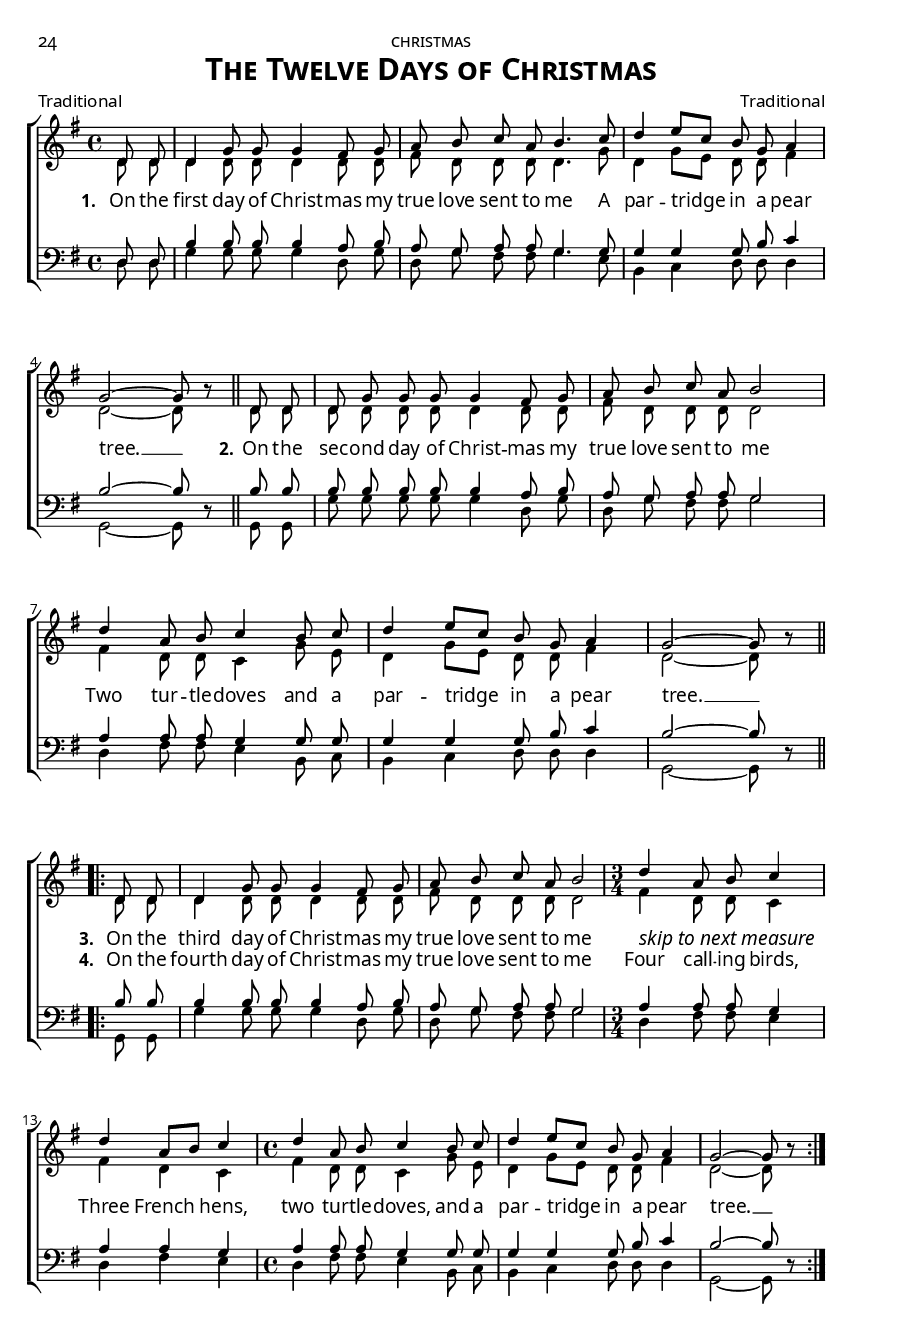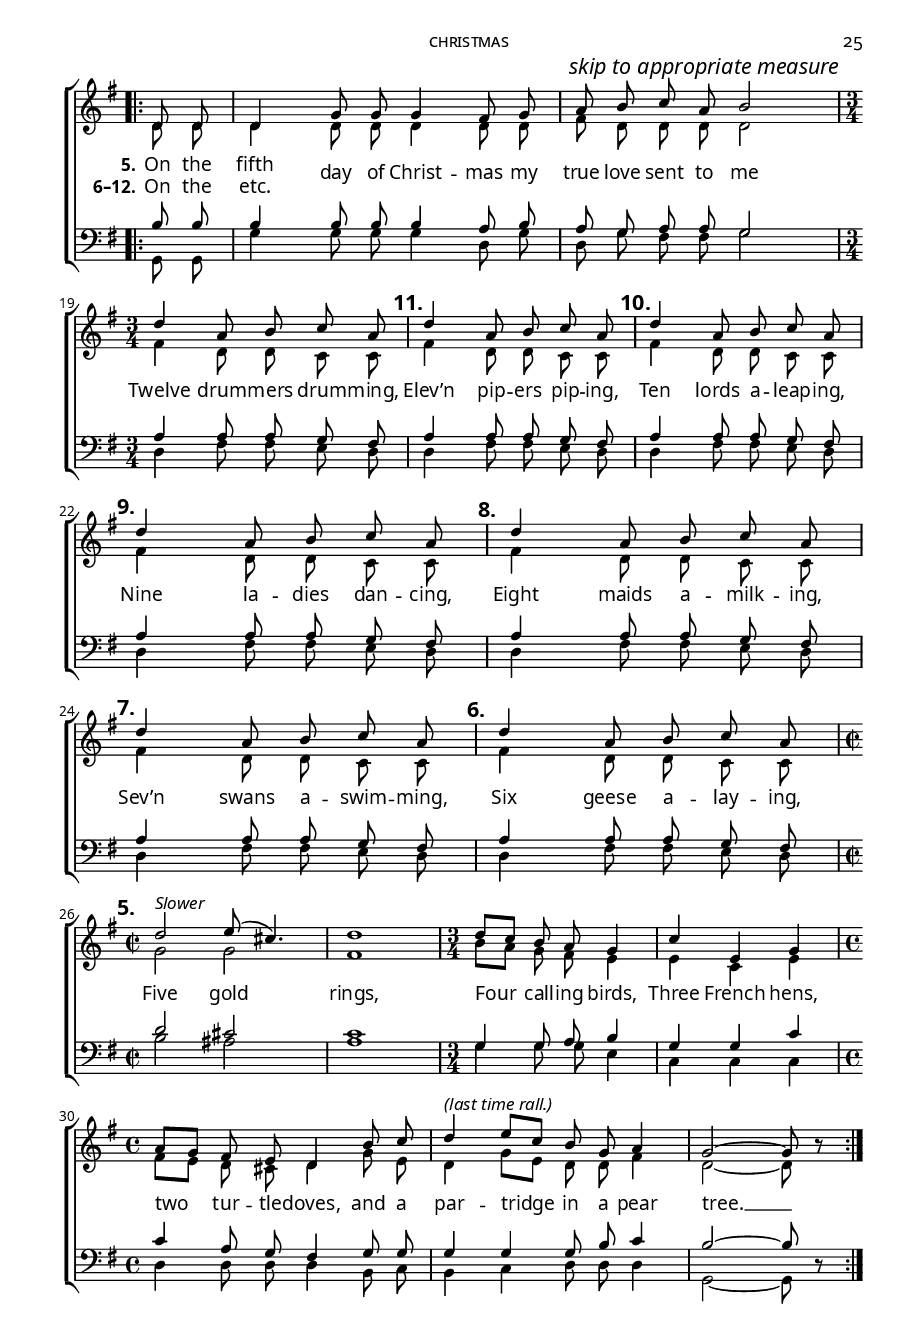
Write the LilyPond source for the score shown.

\version "2.14.2"
\include "util.ly"
#(set-global-staff-size 15) \paper{ #(define fonts (make-pango-font-tree "GoudyOlSt BT" "Garamond Premier Pro" "Garamond Premier Pro" (/ 15 20))) }
\header {
  title = \markup{\override #'(font-name . "Garamond Premier Pro Semibold"){ \abs-fontsize #15 \smallCapsOldStyle"The Twelve Days of Christmas"}}
  poet = \markup\oldStyleNum"Traditional"
  composer = \markup\oldStyleNum"Traditional"
  %arranger = \markup\oldStyleNum"Edited by Benjamin Bloomfield (1984–)"
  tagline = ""
}
\paper {
  %print-all-headers = ##f
  paper-height = 9\in
  paper-width = 6\in
  indent = 0\in
  %system-system-spacing = #'((basic-distance . 10) (padding . 0))
  %system-system-spacing =
  %  #'((basic-distance . 0)
  %     (minimum-distance . 0)
  %     (padding . -0.35)
  %     (stretchability . 100))
  ragged-last-bottom = ##f
  ragged-bottom = ##f
  two-sided = ##t
  inner-margin = 0.5\in
  outer-margin = 0.25\in
  top-margin = 0.25\in
  bottom-margin = 0.25\in
  first-page-number = #024
  print-first-page-number = ##t
  headerLine = \markup{\override #'(font-name . "Garamond Premier Pro") \smallCapsOldStyle"christmas"}
  oddHeaderMarkup = \markup\fill-line{
     \override #'(font-name . "Garamond Premier Pro")\abs-fontsize #8.5
     \combine 
        \fill-line{"" \on-the-fly #print-page-number-check-first
        \oldStylePageNum""
        }
        \fill-line{\headerLine}
  }
  evenHeaderMarkup = \markup {
     \override #'(font-name . "Garamond Premier Pro")\abs-fontsize #8.5
     \combine
        \on-the-fly #print-page-number-check-first
        \oldStylePageNum""
        \fill-line{\headerLine}
  }
}
global = {
  \key g \major
  \time 4/4
  \autoBeamOff
  \override DynamicLineSpanner #'staff-padding = #0.0
  \override DynamicLineSpanner #'Y-extent = #'(-1 . 1)
}

sopMusic = \relative c' {
  \partial 4 d8 d |
  d4 g8 g g4 fis8 g |
  a b c a b4. c8 |
  
  d4 e8[ c] b g a4 | \break
  g2~ g8 b\rest \bar "||"
  d,8 d |
  d8 g g g g4 fis8 g |
  
  a b c a b2 | \break
  d4 a8 b c4 b8 c |
  d4 e8[ c] b g a4 |
  g2~g8 b\rest | \break
  
  \repeat volta 2 {
    d,8 d |
    d4 g8 g g4 fis8 g |
    a b c a b2 |
    \time 3/4 d4 a8 b c4 |
    d4 a8[ b] c4 |
    \time 4/4
    
    d4 a8 b c4 b8 c |
    d4 e8[ c] b g a4 |
    g2~g8 b8\rest |
  }
  \break
  
  %5th verse
    \repeat volta 2 {
    \partial 4 d,8 d |
    d4 g8 g g4 fis8 g |
    a b c a b2 | \break
    \once \override Score.RehearsalMark #'break-visibility = #end-of-line-visible
    \once \override Score.RehearsalMark #'self-alignment-X = #RIGHT
    \mark\markup\italic"skip to appropriate measure"

    
    \time 3/4
    d4 a8 b c a |
    \mark\markup\bold"11."
    d4 a8 b c a |
    \mark\markup\bold"10."
    d4 a8 b c a |
    \mark\markup\bold"9."
    d4 a8 b c a |
    \mark\markup\bold"8."
    d4 a8 b c a |
    \mark\markup\bold"7."
    d4 a8 b c a |
    \mark\markup\bold"6."
    d4 a8 b c a |
    \break
    \time 2/2
    \mark\markup\bold"5."    
    d2^\markup\italic"Slower" e8( cis4.) |
    d1 |
    
    \time 3/4 d8[ c] b a g4 |
    c e, g |
    \time 4/4 a8[ g] fis e d4 b'8 c |
    
    d4^\markup\italic"(last time rall.)" e8[ c] b g a4 |
    \partial 4*3 g2~g8 b8\rest
  }
}
sopWords = \lyricmode {
  
}

altoMusic = \relative c' {
  d8 d |
  d4 d8 d d4 d8 d |
  fis d d d d4. g8 |
  
  d4 g8[ e] d d fis4 |
  d2~d8 s |
  d d |
  d d d d d4 d8 d |
  
  fis d d d d2 |
  fis4 d8 d c4 g'8 e |
  d4 g8[ e] d d fis4 |
  d2~d8 s |
  
  d d |
  d4 d8 d d4 d8 d |
  fis d d d d2 |
  fis4 d8 d c4 |
  fis4 d4 c4 |
  
  fis4 d8 d c4 g'8 e |
  d4 g8[ e] d d fis4 |
  d2~d8 s |
  
  
  %new stuff 5th verse
  d8 d |
  d4 d8 d d4 d8 d |
  fis d d d d2 |
  
  \repeat unfold 7 {fis4 d8 d c c |}
  
  g'2 g |
  fis1 |
  
  b8[ a] g fis e4 |
  e c e |
  fis8[ e] d8 cis d4 g8 e |
  d4 g8[ e] d d fis4 |
  d2~d8 s |
}
dropLyrics =
{
    \override LyricText #'extra-offset = #'(0 . -1.4)
    \override LyricHyphen #'extra-offset = #'(0 . -1.4)
    \override LyricExtender #'extra-offset = #'(0 . -1.4)
}

altoWords = \lyricmode {
  \dropLyricsIV
  \set stanza = #"1. "
  On the first day of Christ -- mas my true love sent to me
  A par -- tridge in a pear tree. __
  \set stanza = #"2."
  On the sec -- ond day of Christ -- mas my true love sent to me
  Two tur -- tle -- doves and a par -- tridge in a pear tree. __
  
  \set stanza = #"3. "
  On the third day of Christ -- mas my true love sent to me
  \markup\italic"skip to next measure" _ _ _
  Three French hens,
  two tur -- tle -- doves, and a par -- tridge in a pear tree. __
  
  \set stanza = #"5."
  On the fifth \dropLyrics day of Christ -- mas my true love sent to me \raiseLyrics
  
  Twelve drum -- mers drum -- ming,
  Elev’n pip -- ers pip -- ing,
  Ten lords a -- leap -- ing,
  Nine la -- dies dan -- cing,
  Eight maids a -- milk -- ing,
  Sev’n swans a -- swim -- ming,
  Six geese a -- lay -- ing,
  
  Five gold rings,
  Four call -- ing birds,
  Three French hens,
  two tur -- tle -- doves, and a par -- tridge in a pear tree. __
  

}
altoWordsII = \lyricmode {
  \dropLyricsIV
%\markup\italic
  \repeat unfold 46 \skip1
  \set stanza = #"4. "
  On the fourth day of Christ -- mas my true love sent to me
  Four call -- ing birds,
  %Three French hens,
  %two tur -- tle -- doves, and a par -- tridge in a pear tree. __
  
  \repeat unfold 15 \skip1
  \set stanza = #"6–12."
  On the "etc."
}
altoWordsIII = \lyricmode {
  \set stanza = #"3. "
  \set ignoreMelismata = ##t
}
altoWordsIV = \lyricmode {
  \set stanza = #"4. "
  \set ignoreMelismata = ##t
}
altoWordsV = \lyricmode {
  \set stanza = #"5. "
  \set ignoreMelismata = ##t
}
altoWordsVI = \lyricmode {
  \set stanza = #"6. "
  \set ignoreMelismata = ##t
}
tenorMusic = \relative c {
  d8 d |
  b'4 b8 b b4 a8 b |
  a g a a g4. g8 |
  
  g4 g g8 b c4 |
  b2~ b8 s |
  b8 b |
  b b b b b4 a8 b |
  
  a g a a g2 |
  a4 a8 a g4 g8 g |
  g4 g g8 b c4 |
  b2~ b8 s |
  
  b8 b |
  b4 b8 b b4 a8 b |
  a g a a g2 |
  a4 a8 a g4 |
  a4 a4 g4 |
  
  a4 a8 a g4 g8 g |
  g4 g g8 b c4 |
  b2~b8 s |
  
  
  %5th verse
  b8 b |
  b4 b8 b b4 a8 b |
  a g a a g2 |
  
  \repeat unfold 7 {a4 a8 a g fis |}
  
  d'2 cis |
  c1 |
  
  g4 g8 a b4 |
  g g c |
  c a8 g fis4 g8 g
  g4 g g8 b c4 |
  b2~b8 s |
}
tenorWords = \lyricmode {

}

bassMusic = \relative c {
  d8 d |
  g4 g8 g g4 d8 g |
  d g fis fis g4. e8 |
  
  b4 c d8 d d4 |
  g,2~g8 d'\rest |
  g,8 g |
  g' g g g g4 d8 g |
  
  d g fis fis g2 |
  d4 fis8 fis e4 b8 c |
  b4 c d8 d d4 |
  g,2~g8 d'\rest |
  
  g,8 g |
  g'4 g8 g g4 d8 g |
  d g fis fis g2 |
  d4 fis8 fis e4 |
  d4 fis4 e4 |
  
  d fis8 fis e4 b8 c |
  b4 c d8 d d4 |
  g,2~ g8 d'\rest |
  
  %5th verse
  g,8 g |
  g'4 g8 g g4 d8 g |
  d g fis fis g2 |
  
  \repeat unfold 7 {d4 fis8 fis e d |}
  
  b'2 ais |
  a1 |
  
  g4 g8 g e4 |
  c c c |
  d d8 d d4 b8 c |
  b4 c d8 d d4 |
  g,2~ g8 d'\rest |
}
bassWords = \lyricmode {

}

pianoRH = \relative c' {
  
}
pianoLH = \relative c' {
  
}

\score {
  <<
   \new ChoirStaff <<
    \new Staff = women <<
      \new Voice = "sopranos" { \voiceOne << \global \sopMusic >> }
      \new Voice = "altos" { \voiceTwo << \global \altoMusic >> }
    >>
    \new Lyrics \with { alignAboveContext = #"women" \override VerticalAxisGroup #'nonstaff-relatedstaff-spacing = #'((basic-distance . 1))} \lyricsto "sopranos" \sopWords
    \new Lyrics = "altosVI"  \with { alignBelowContext = #"women" } \lyricsto "altos" \altoWordsVI
    \new Lyrics = "altosV"  \with { alignBelowContext = #"women" } \lyricsto "altos" \altoWordsV
    \new Lyrics = "altosIV"  \with { alignBelowContext = #"women" } \lyricsto "altos" \altoWordsIV
    \new Lyrics = "altosIII"  \with { alignBelowContext = #"women" } \lyricsto "altos" \altoWordsIII
    \new Lyrics = "altosII"  \with { alignBelowContext = #"women" } \lyricsto "altos" \altoWordsII
    \new Lyrics = "altos"  \with { alignBelowContext = #"women" } \lyricsto "altos" \altoWords
   \new Staff = men <<
      \clef bass
      \new Voice = "tenors" { \voiceOne << \global \tenorMusic >> }
      \new Voice = "basses" { \voiceTwo << \global \bassMusic >> }
    >>
    \new Lyrics \with { alignAboveContext = #"men" \override VerticalAxisGroup #'nonstaff-relatedstaff-spacing = #'((basic-distance . 1)) } \lyricsto "tenors" \tenorWords
    \new Lyrics \with { alignBelowContext = #"men" \override VerticalAxisGroup #'nonstaff-relatedstaff-spacing = #'((basic-distance . 1)) } \lyricsto "basses" \bassWords
  >>
%    \new PianoStaff << \new Staff { \new Voice { \pianoRH } } \new Staff { \clef "bass" \pianoLH } >>
  >>
  \layout {
    \context {
      \Score
      %\override SpacingSpanner #'base-shortest-duration = #(ly:make-moment 1 8)
      %\override SpacingSpanner #'common-shortest-duration = #(ly:make-moment 1 4)
    }
    \context {
      % Remove all empty staves
      % \Staff \RemoveEmptyStaves \override VerticalAxisGroup #'remove-first = ##t
    }
  }
  \midi {
    \tempo 4 = 90
    \set Staff.midiInstrument = "flute"
  
    \context {
      \Voice
      \remove "Dynamic_performer"
    }
  }
}
